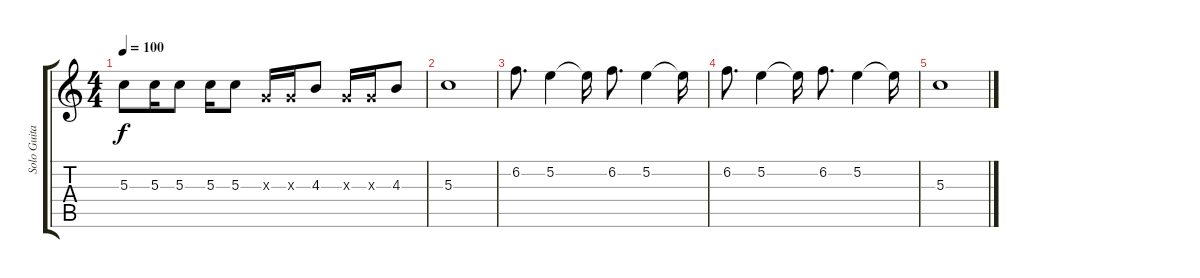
\track ("Solo Guitar" "Solo Guita") {instrument overdrivenguitar}
\staff {score tabs}
\tuning (E4 B3 G3 D3 A2 E2) {hide}
\ts (4 4)
\tempo 100
\clef g2
\ks c
5.3.8{dy f} 5.3.16 5.3.8 5.3.16 5.3.8 0.3{x}.16 0.3{x}.16 4.3.8 0.3{x}.16 0.3{x}.16 4.3.8 |
5.3.1 |
6.2.8{d} 5.2.4 5.2{t}.16 6.2.8{d} 5.2.4 5.2{t}.16 |
6.2.8{d} 5.2.4 5.2{t}.16 6.2.8{d} 5.2.4 5.2{t}.16 |
5.3.1
